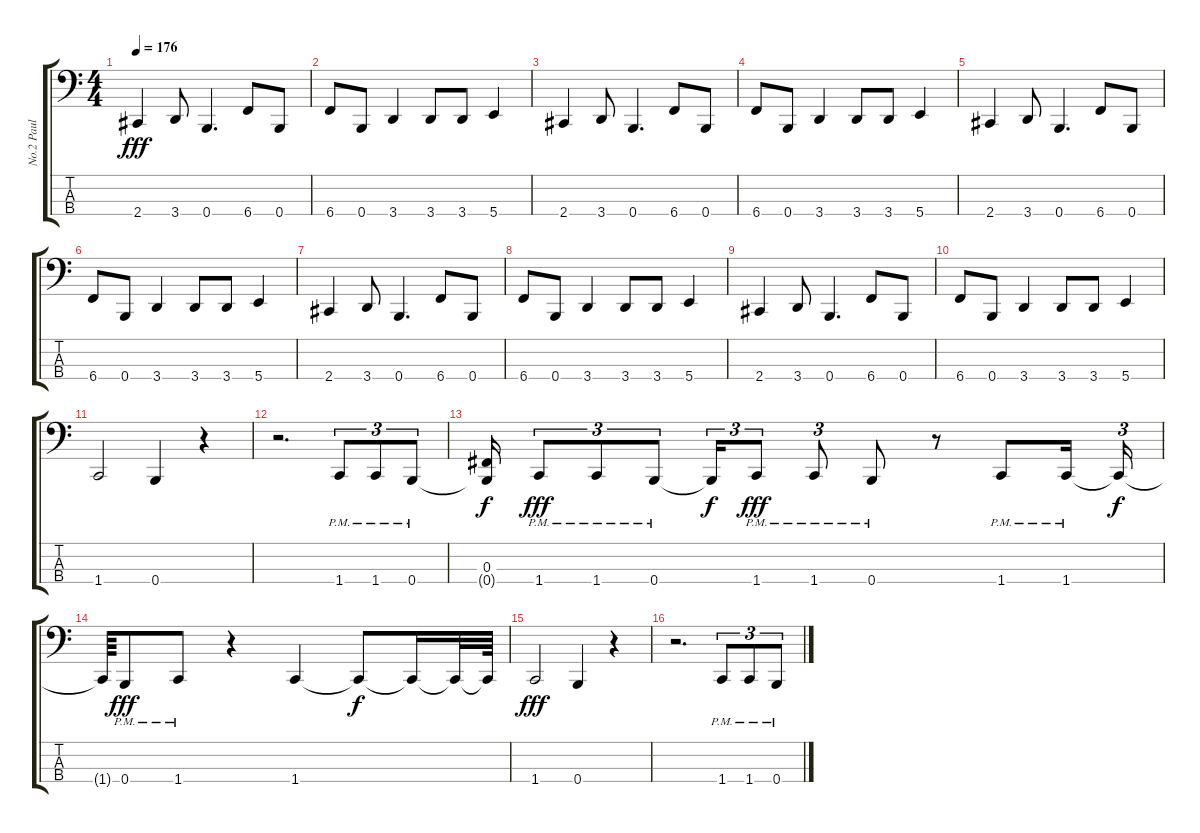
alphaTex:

\track ("No.2 Paul" "No.2 Paul") {instrument fretlessbass}
\staff {score tabs}
\tuning (E2 B1 Gb1 B0) {hide}
\ts (4 4)
\tempo 176
\clef f4
\ks c
2.4.4{dy fff} 3.4.8 0.4.4{d} 6.4.8 0.4.8 |
6.4.8 0.4.8 3.4.4 3.4.8 3.4.8 5.4.4 |
2.4.4 3.4.8 0.4.4{d} 6.4.8 0.4.8 |
6.4.8 0.4.8 3.4.4 3.4.8 3.4.8 5.4.4 |
2.4.4 3.4.8 0.4.4{d} 6.4.8 0.4.8 |
6.4.8 0.4.8 3.4.4 3.4.8 3.4.8 5.4.4 |
2.4.4 3.4.8 0.4.4{d} 6.4.8 0.4.8 |
6.4.8 0.4.8 3.4.4 3.4.8 3.4.8 5.4.4 |
2.4.4 3.4.8 0.4.4{d} 6.4.8 0.4.8 |
6.4.8 0.4.8 3.4.4 3.4.8 3.4.8 5.4.4 |
1.4.2 0.4.4 r.4 |
r.2{d} 1.4{pm}.8{tu (3 2)} 1.4{pm}.8{tu (3 2)} 0.4{pm}.8{tu (3 2)} |
(0.3 0.4{t}).16{dy f} 1.4{pm}.8{tu (3 2) dy fff} 1.4{pm}.8{tu (3 2)} 0.4{pm}.8{tu (3 2)} 0.4{t}.16{tu (3 2) dy f} 1.4{pm}.8{tu (3 2) dy fff} 1.4{pm}.8{tu (3 2)} 0.4{pm}.8 r.8 1.4{pm}.8 1.4{pm}.16 1.4{t}.16{tu (3 2) dy f} |
1.4{t}.64 0.4{pm}.8{dy fff} 1.4{pm}.8 r.4 1.4.4 1.4{t}.8{dy f} 1.4{t}.16 1.4{t}.32 1.4{t}.64 |
1.4.2{dy fff} 0.4.4 r.4 |
r.2{d} 1.4{pm}.8{tu (3 2)} 1.4{pm}.8{tu (3 2)} 0.4{pm}.8{tu (3 2)}
